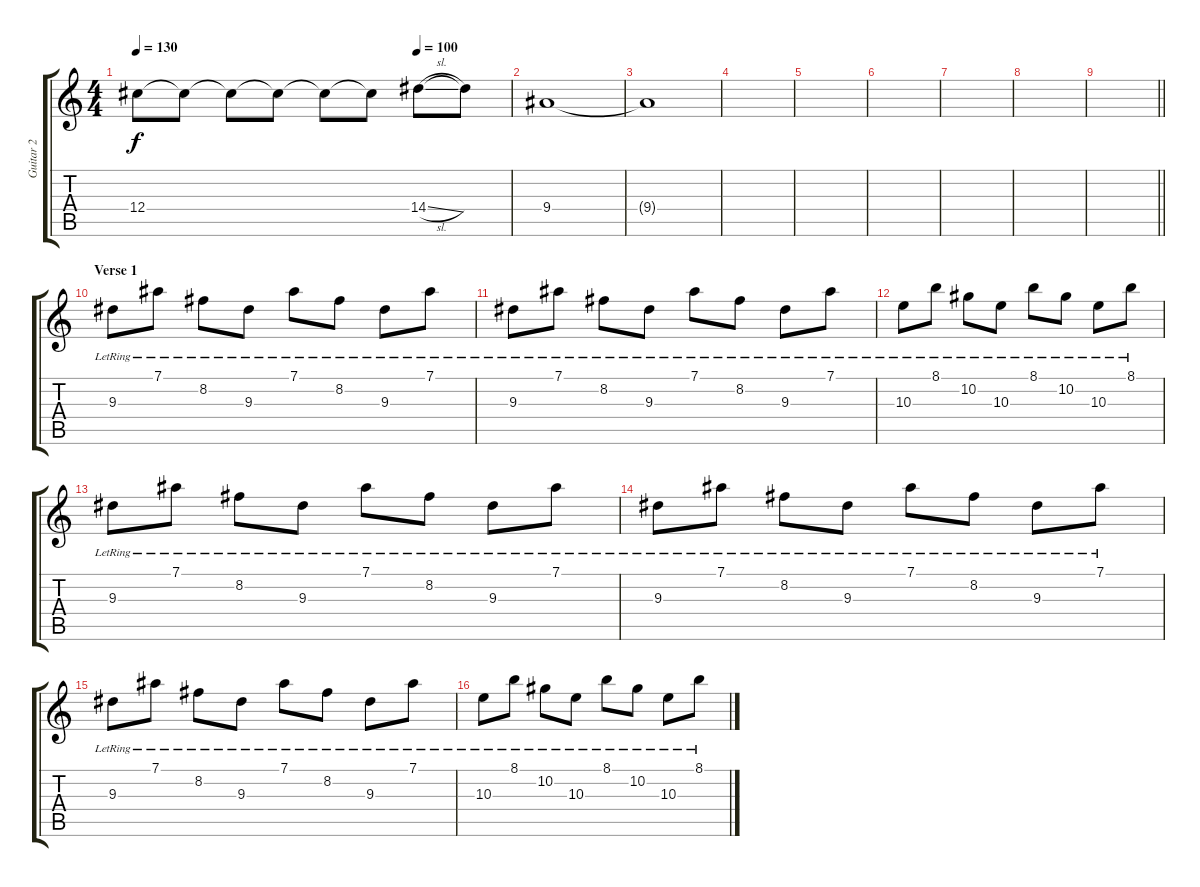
\track ("Guitar 2" "Guitar 2") {instrument distortionguitar}
\staff {score tabs}
\tuning (Eb4 Bb3 Gb3 Db3 Ab2 Eb2) {hide}
\ts (4 4)
\tempo 130
\tempo (100 0.75)
\clef g2
\ks c
12.4{t}.8{dy f} 12.4{t}.8 12.4{t}.8 12.4{t}.8 12.4{t}.8 12.4{t}.8 14.4{sl}.8 14.4{t}.8 |
9.4.1 |
9.4{t}.1{volume 0} |
|
|
|
|
|
\barLineRight lightlight
|
\section ("" "Verse 1")
9.3{lr}.8{volume 12 instrument electricguitarclean} 7.1{lr}.8 8.2{lr}.8 9.3{lr}.8 7.1{lr}.8 8.2{lr}.8 9.3{lr}.8 7.1{lr}.8 |
9.3{lr}.8 7.1{lr}.8 8.2{lr}.8 9.3{lr}.8 7.1{lr}.8 8.2{lr}.8 9.3{lr}.8 7.1{lr}.8 |
10.3{lr}.8 8.1{lr}.8 10.2{lr}.8 10.3{lr}.8 8.1{lr}.8 10.2{lr}.8 10.3{lr}.8 8.1{lr}.8 |
9.3{lr}.8 7.1{lr}.8 8.2{lr}.8 9.3{lr}.8 7.1{lr}.8 8.2{lr}.8 9.3{lr}.8 7.1{lr}.8 |
9.3{lr}.8 7.1{lr}.8 8.2{lr}.8 9.3{lr}.8 7.1{lr}.8 8.2{lr}.8 9.3{lr}.8 7.1{lr}.8 |
9.3{lr}.8 7.1{lr}.8 8.2{lr}.8 9.3{lr}.8 7.1{lr}.8 8.2{lr}.8 9.3{lr}.8 7.1{lr}.8 |
10.3{lr}.8 8.1{lr}.8 10.2{lr}.8 10.3{lr}.8 8.1{lr}.8 10.2{lr}.8 10.3{lr}.8 8.1{lr}.8
